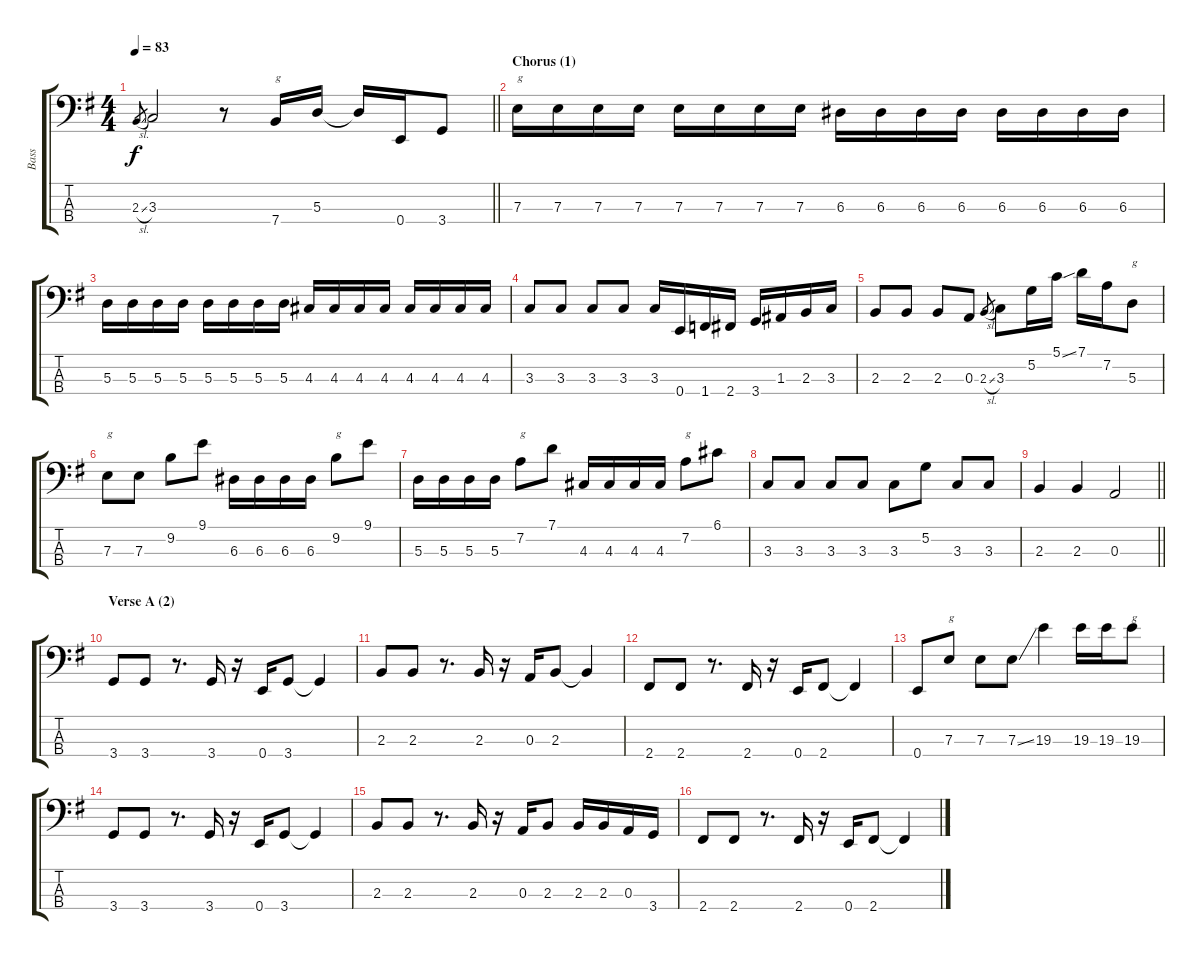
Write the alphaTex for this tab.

\track ("Bass" "Bass") {instrument electricbassfinger}
\staff {score tabs}
\tuning (G2 D2 A1 E1) {hide}
\ts (4 4)
\tempo 83
\clef f4
\barLineRight lightlight
\ks eminor
2.3{sl}.8{gr dy f} 3.3.2 r.8 7.4.16{txt "g"} 5.3.16 5.3{t}.16 0.4.16 3.4.8 |
\section ("" "Chorus (1)")
7.3.16{txt "g"} 7.3.16 7.3.16 7.3.16 7.3.16 7.3.16 7.3.16 7.3.16 6.3.16 6.3.16 6.3.16 6.3.16 6.3.16 6.3.16 6.3.16 6.3.16 |
5.3.16 5.3.16 5.3.16 5.3.16 5.3.16 5.3.16 5.3.16 5.3.16 4.3.16 4.3.16 4.3.16 4.3.16 4.3.16 4.3.16 4.3.16 4.3.16 |
3.3.8 3.3.8 3.3.8 3.3.8 3.3.16 0.4.16 1.4.16 2.4.16 3.4.16 1.3.16 2.3.16 3.3.16 |
2.3.8 2.3.8 2.3.8 0.3.8 2.3{sl}.8{gr} 3.3.8 5.2.16 5.1{ss}.16 7.1.16 7.2.16 5.3.8{txt "g"} |
7.3.8{txt "g"} 7.3.8 9.2.8 9.1.8 6.3.16 6.3.16 6.3.16 6.3.16 9.2.8{txt "g"} 9.1.8 |
5.3.16 5.3.16 5.3.16 5.3.16 7.2.8{txt "g"} 7.1.8 4.3.16 4.3.16 4.3.16 4.3.16 7.2.8{txt "g"} 6.1.8 |
3.3.8 3.3.8 3.3.8 3.3.8 3.3.8 5.2.8 3.3.8 3.3.8 |
\barLineRight lightlight
2.3.4 2.3.4 0.3.2 |
\section ("" "Verse A (2)")
3.4.8 3.4.8 r.8{d} 3.4.16 r.16 0.4.16 3.4.8 3.4{t}.4 |
2.3.8 2.3.8 r.8{d} 2.3.16 r.16 0.3.16 2.3.8 2.3{t}.4 |
2.4.8 2.4.8 r.8{d} 2.4.16 r.16 0.4.16 2.4.8 2.4{t}.4 |
0.4.8 7.3.8{txt "g"} 7.3.8 7.3{ss}.8 19.3.4 19.3.16 19.3.16 19.3.8{txt "g"} |
3.4.8 3.4.8 r.8{d} 3.4.16 r.16 0.4.16 3.4.8 3.4{t}.4 |
2.3.8 2.3.8 r.8{d} 2.3.16 r.16 0.3.16 2.3.8 2.3.16 2.3.16 0.3.16 3.4.16 |
2.4.8 2.4.8 r.8{d} 2.4.16 r.16 0.4.16 2.4.8 2.4{t}.4
